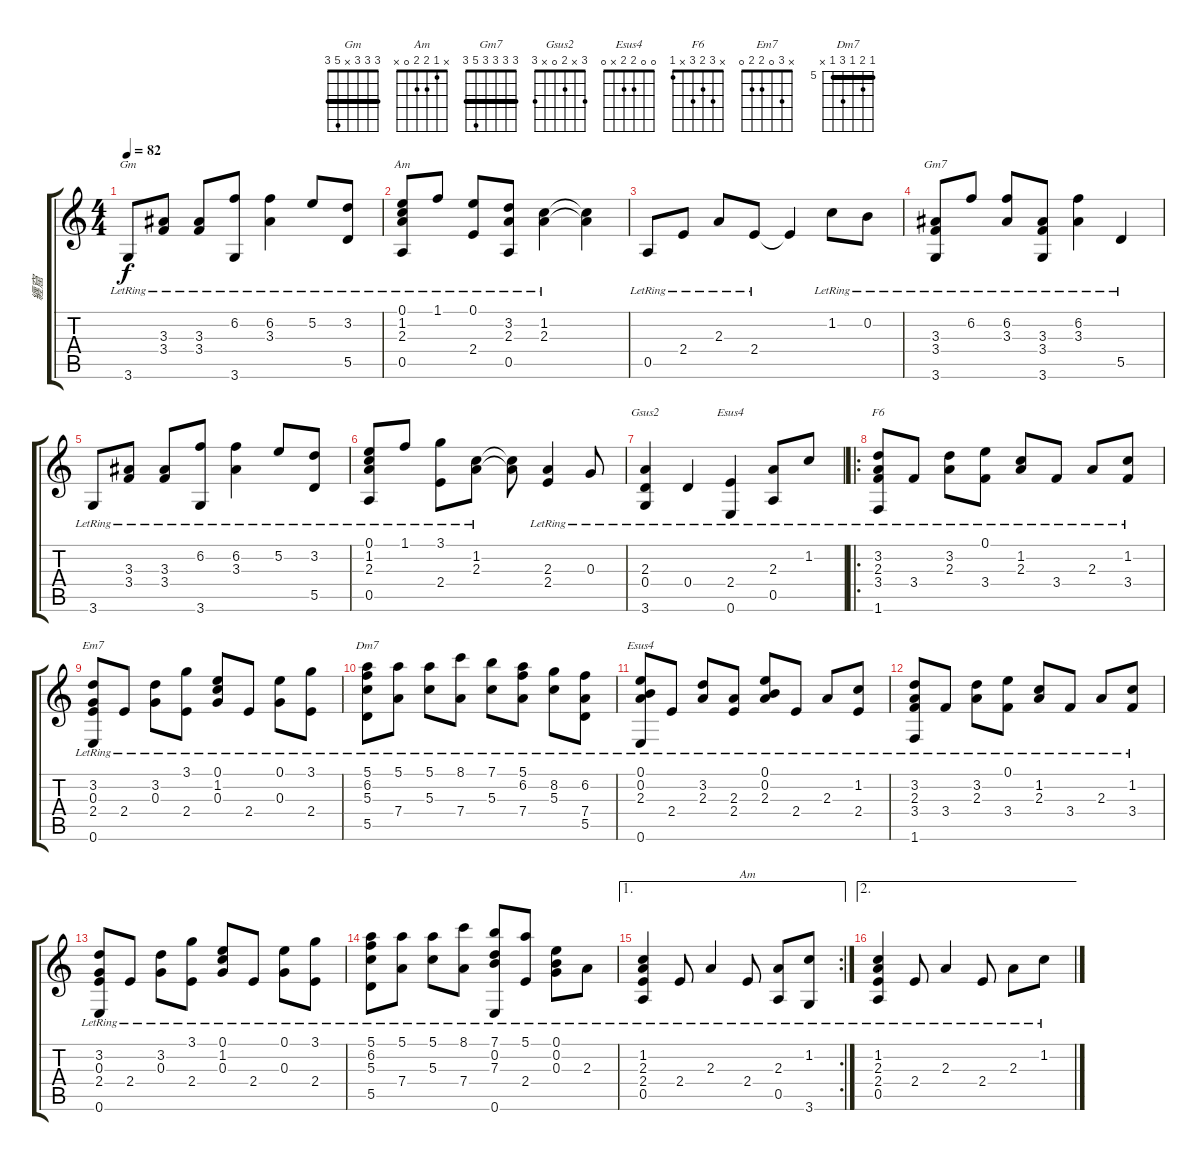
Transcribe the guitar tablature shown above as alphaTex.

\track ("纒窟" "纒窟") {instrument acousticguitarnylon}
\staff {score tabs}
\tuning (E4 B3 G3 D3 A2 E2) {hide}
\chord ("Gm" 3 3 3 x 5 3) {barre 3}
\chord ("Am" 0 1 2 2 0 x)
\chord ("Gm7" 3 3 3 3 5 3) {barre 3}
\chord ("Gsus2" 3 x 2 0 x 3)
\chord ("Esus4" x 0 2 2 x 0)
\chord ("F6" x 3 2 3 x 1)
\chord ("Em7" x 3 0 2 2 0)
\chord ("Dm7" 5 6 5 7 5 x) {firstfret 5 barre 5}
\chord ("Esus4" 0 0 2 2 x 0)
\chord ("Am" x 1 2 2 0 x)
\ts (4 4)
\tempo 82
\clef g2
\ks c
3.6{lr}.8{ch "Gm" dy f} (3.3{lr} 3.4{lr}).8 (3.3{lr} 3.4{lr}).8 (6.2{lr} 3.6{lr}).8 (6.2{lr} 3.3{lr}).4 5.2{lr}.8 (3.2{lr} 5.5{lr}).8 |
(0.1{lr} 1.2{lr} 2.3{lr} 0.5{lr}).8{ch "Am"} 1.1{lr}.8 (0.1{lr} 2.4{lr}).8 (3.2{lr} 2.3{lr} 0.5{lr}).8 (1.2{lr} 2.3{lr}).4 (1.2{t} 2.3{t}).4 |
0.5{lr}.8 2.4{lr}.8 2.3{lr}.8 2.4{lr}.8 2.4{t}.4 1.2{lr}.8 0.2{lr}.8 |
(3.3{lr} 3.4{lr} 3.6{lr}).8{ch "Gm7"} 6.2{lr}.8 (6.2{lr} 3.3{lr}).8 (3.3{lr} 3.4{lr} 3.6{lr}).8 (6.2{lr} 3.3{lr}).4 5.5{lr}.4 |
3.6{lr}.8 (3.3{lr} 3.4{lr}).8 (3.3{lr} 3.4{lr}).8 (6.2{lr} 3.6{lr}).8 (6.2{lr} 3.3{lr}).4 5.2{lr}.8 (3.2{lr} 5.5{lr}).8 |
(0.1{lr} 1.2{lr} 2.3{lr} 0.5{lr}).8 1.1{lr}.8 (3.1{lr} 2.4{lr}).8 (1.2{lr} 2.3{lr}).8 (1.2{t} 2.3{t}).8 (2.3{lr} 2.4{lr}).4 0.3{lr}.8 |
(2.3{lr} 0.4{lr} 3.6{lr}).4{ch "Gsus2"} 0.4{lr}.4 (2.4{lr} 0.6{lr}).4{ch "Esus4"} (2.3{lr} 0.5{lr}).8 1.2{lr}.8 |
\ro
(3.2{lr} 2.3{lr} 3.4{lr} 1.6{lr}).8{ch "F6"} 3.4{lr}.8 (3.2{lr} 2.3{lr}).8 (0.1{lr} 3.4{lr}).8 (1.2{lr} 2.3{lr}).8 3.4{lr}.8 2.3{lr}.8 (1.2{lr} 3.4{lr}).8 |
(3.2{lr} 0.3{lr} 2.4{lr} 0.6{lr}).8{ch "Em7"} 2.4{lr}.8 (3.2{lr} 0.3{lr}).8 (3.1{lr} 2.4{lr}).8 (0.1{lr} 1.2{lr} 0.3{lr}).8 2.4{lr}.8 (0.1{lr} 0.3{lr}).8 (3.1{lr} 2.4{lr}).8 |
(5.1{lr} 6.2{lr} 5.3{lr} 5.5{lr}).8{ch "Dm7"} (5.1{lr} 7.4{lr}).8 (5.1{lr} 5.3{lr}).8 (8.1{lr} 7.4{lr}).8 (7.1{lr} 5.3{lr}).8 (5.1{lr} 6.2{lr} 7.4{lr}).8 (8.2{lr} 5.3{lr}).8 (6.2{lr} 7.4{lr} 5.5{lr}).8 |
(0.1{lr} 0.2{lr} 2.3{lr} 0.6{lr}).8{ch "Esus4"} 2.4{lr}.8 (3.2{lr} 2.3{lr}).8 (2.3{lr} 2.4{lr}).8 (0.1{lr} 0.2{lr} 2.3{lr}).8 2.4{lr}.8 2.3{lr}.8 (1.2{lr} 2.4{lr}).8 |
(3.2{lr} 2.3{lr} 3.4{lr} 1.6{lr}).8 3.4{lr}.8 (3.2{lr} 2.3{lr}).8 (0.1{lr} 3.4{lr}).8 (1.2{lr} 2.3{lr}).8 3.4{lr}.8 2.3{lr}.8 (1.2{lr} 3.4{lr}).8 |
(3.2{lr} 0.3{lr} 2.4{lr} 0.6{lr}).8 2.4{lr}.8 (3.2{lr} 0.3{lr}).8 (3.1{lr} 2.4{lr}).8 (0.1{lr} 1.2{lr} 0.3{lr}).8 2.4{lr}.8 (0.1{lr} 0.3{lr}).8 (3.1{lr} 2.4{lr}).8 |
(5.1{lr} 6.2{lr} 5.3{lr} 5.5{lr}).8 (5.1{lr} 7.4{lr}).8 (5.1{lr} 5.3{lr}).8 (8.1{lr} 7.4{lr}).8 (7.1{lr} 0.2{lr} 7.3{lr} 0.6{lr}).8 (5.1{lr} 2.4{lr}).8 (0.1{lr} 0.2{lr} 0.3{lr}).8 2.3{lr}.8 |
\ae 1
\rc 2
(1.2{lr} 2.3{lr} 2.4{lr} 0.5{lr}).4 2.4{lr}.8 2.3{lr}.4 2.4{lr}.8{ch "Am"} (2.3{lr} 0.5{lr}).8 (1.2{lr} 3.6{lr}).8 |
\ae 2
(1.2{lr} 2.3{lr} 2.4{lr} 0.5{lr}).4 2.4{lr}.8 2.3{lr}.4 2.4{lr}.8 2.3{lr}.8 1.2{lr}.8
